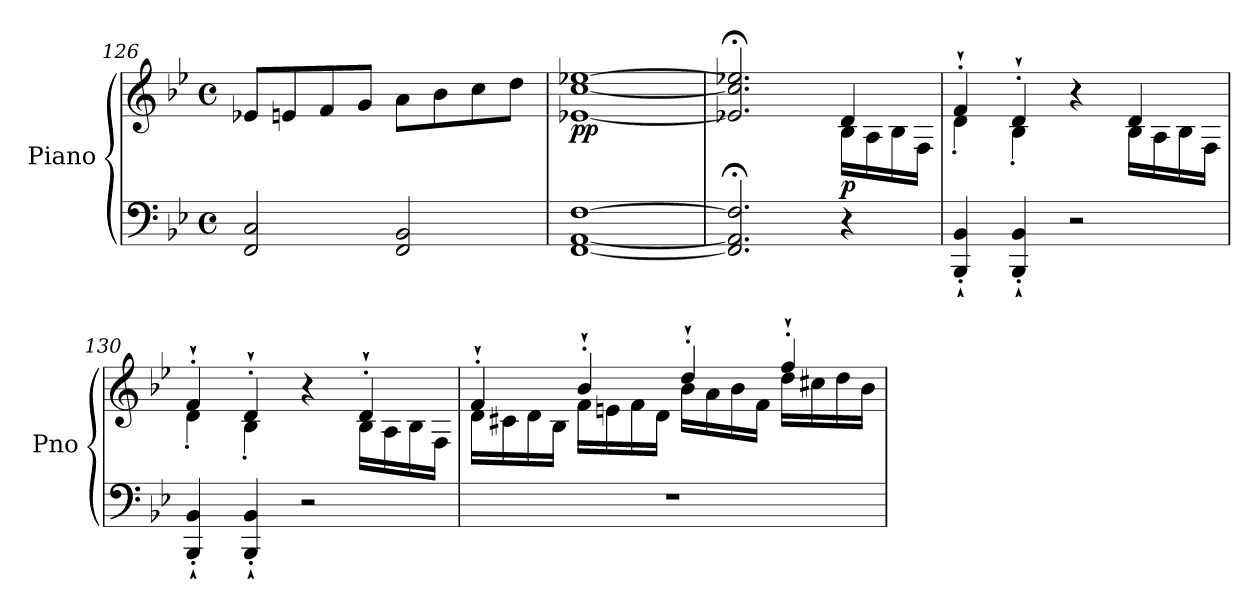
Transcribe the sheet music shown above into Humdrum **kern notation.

**kern	**kern	**dynam
*part1	*part1	*part1
*staff2	*staff1	*staff1/2
*I"Piano	*	*
*I'Pno	*	*
!!LO:LB:g=z
*clefF4	*clefG2	*
*k[b-e-]	*k[b-e-]	*
*M4/4	*M4/4	*
*met(c)	*met(c)	*
=126	=126	=126
2FF/ 2C/	8e-X/L	.
.	8en/	.
.	8f/	.
.	8g/J	.
2FF/ 2BB-/	8a\L	.
.	8b-\	.
.	8cc\	.
.	8dd\J	.
=127	=127	=127
!	!	!LO:DY:b
[1FF [1AA [1F	[1e-X [1cc [1ee-X	pp
=128	=128	=128
*	*^	*
2.FF/];< 2.AA/];< 2.F/];<	2.e-X/];< 2.cc/];< 2.ee-X/];<	2.ryy	.
!	!	!	!LO:DY:b
4r	4d/	16B-\LL	p
.	.	16A\	.
.	.	16B-\	.
.	.	16F\JJ	.
=129	=129	=129	=129
4BBB-/`' 4BB-/`'	4f`'/	4d'\	.
4BBB-/`' 4BB-/`'	4d`'/	4B-'\	.
2r	4r	4ryy	.
.	4d/	16B-\LL	.
.	.	16A\	.
.	.	16B-\	.
.	.	16F\JJ	.
=130	=130	=130	=130
4BBB-/`' 4BB-/`'	4f`'/	4d'\	.
4BBB-/`' 4BB-/`'	4d`'/	4B-'\	.
2r	4r	4ryy	.
!	!	!	!LO:DY:b
.	4d`'/	16B-\LL	other-dynamics
.	.	16A\	.
.	.	16B-\	.
.	.	16F\JJ	.
!!LO:LB:g=z	!!
=131	=131	=131	=131
1r	4f`'/	16d\LL	.
.	.	16c#X\	.
.	.	16d\	.
.	.	16B-\JJ	.
.	4b-`'/	16f\LL	.
.	.	16en\	.
.	.	16f\	.
.	.	16d\JJ	.
.	4dd`'/	16b-\LL	.
.	.	16a\	.
.	.	16b-\	.
.	.	16f\JJ	.
.	4ff`'/	16dd\LL	.
.	.	16cc#X\	.
.	.	16dd\	.
.	.	16b-\JJ	.
*	*v	*v	*
=	=	=
*-	*-	*-
